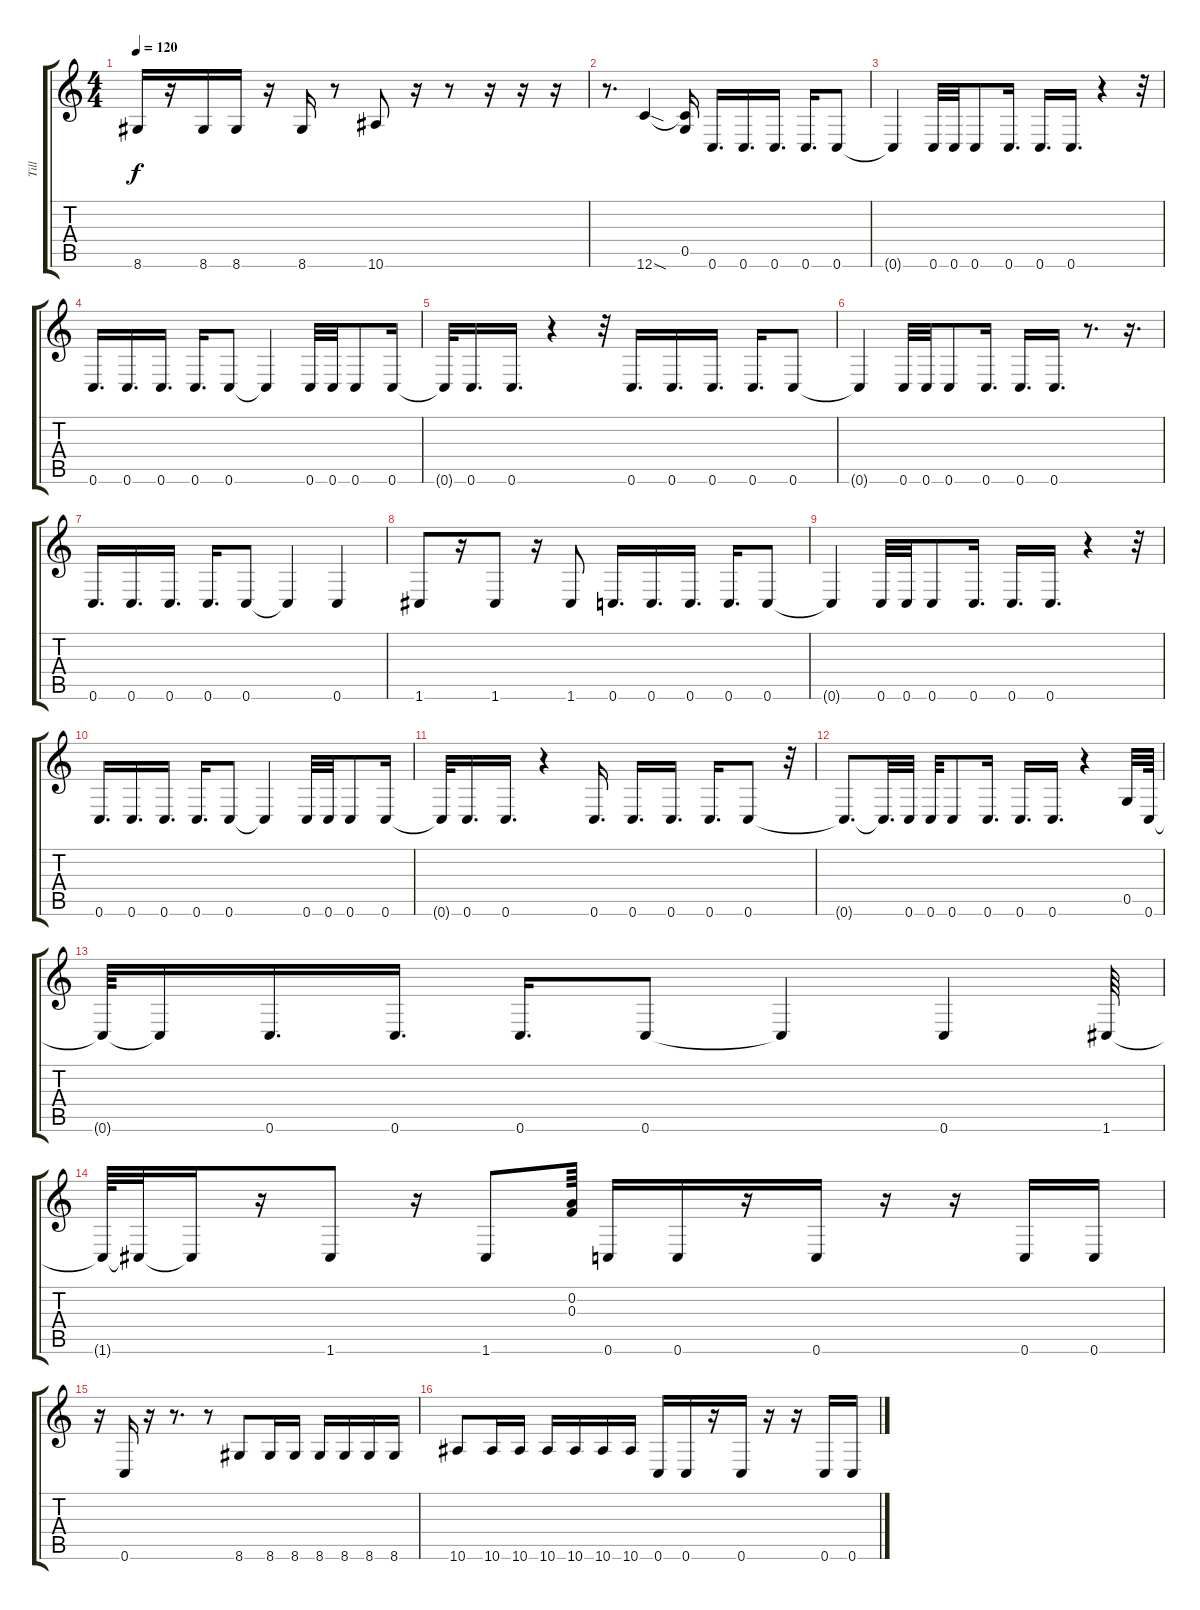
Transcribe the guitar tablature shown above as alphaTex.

\track ("Till" "Till") {instrument electricbassfinger}
\staff {score tabs}
\tuning (D4 A3 F3 C3 G2 C2) {hide}
\ts (4 4)
\tempo 120
\clef g2
\ks c
8.6.16{dy f} r.16 8.6.16 8.6.16 r.16 8.6.16 r.8 10.6.8 r.16 r.8 r.16 r.16 r.16 |
r.8{d} 12.6{sod}.4 (0.5 12.6{t}).16 0.6.16{d} 0.6.16{d} 0.6.16{d} 0.6.16{d} 0.6.8 |
0.6{t}.4 0.6.32 0.6.32 0.6.8 0.6.16{d} 0.6.16{d} 0.6.16{d} r.4 r.32 |
0.6.16{d} 0.6.16{d} 0.6.16{d} 0.6.16{d} 0.6.8 0.6{t}.4 0.6.32 0.6.32 0.6.8 0.6.16 |
0.6{t}.32 0.6.16{d} 0.6.16{d} r.4 r.32 0.6.16{d} 0.6.16{d} 0.6.16{d} 0.6.16{d} 0.6.8 |
0.6{t}.4 0.6.32 0.6.32 0.6.8 0.6.16{d} 0.6.16{d} 0.6.16{d} r.8{d} r.16{d} |
0.6.16{d} 0.6.16{d} 0.6.16{d} 0.6.16{d} 0.6.8 0.6{t}.4 0.6.4 |
1.6.8 r.16 1.6.8 r.16 1.6.8 0.6.16{d} 0.6.16{d} 0.6.16{d} 0.6.16{d} 0.6.8 |
0.6{t}.4 0.6.32 0.6.32 0.6.8 0.6.16{d} 0.6.16{d} 0.6.16{d} r.4 r.32 |
0.6.16{d} 0.6.16{d} 0.6.16{d} 0.6.16{d} 0.6.8 0.6{t}.4 0.6.32 0.6.32 0.6.8 0.6.16 |
0.6{t}.32 0.6.16{d} 0.6.16{d} r.4 0.6.16{d} 0.6.16{d} 0.6.16{d} 0.6.16{d} 0.6.8 r.32 |
0.6{t}.8{d} 0.6{t}.32{d} 0.6.32 0.6.32 0.6.8 0.6.16{d} 0.6.16{d} 0.6.16{d} r.4 0.5.32 0.6.64 |
0.6{t}.64 0.6{t}.16 0.6.16{d} 0.6.16{d} 0.6.16{d} 0.6.8 0.6{t}.4 0.6.4 1.6.64 |
1.6{t}.64 1.6{t}.32 1.6{t}.16 r.16 1.6.8 r.16 1.6.8 (0.2 0.3).64 0.6.16 0.6.16 r.16 0.6.16 r.16 r.16 0.6.16 0.6.16 |
r.16 0.6.16 r.16 r.8{d} r.8 8.6.8 8.6.16 8.6.16 8.6.16 8.6.16 8.6.16 8.6.16 |
10.6.8 10.6.16 10.6.16 10.6.16 10.6.16 10.6.16 10.6.16 0.6.16 0.6.16 r.16 0.6.16 r.16 r.16 0.6.16 0.6.16
